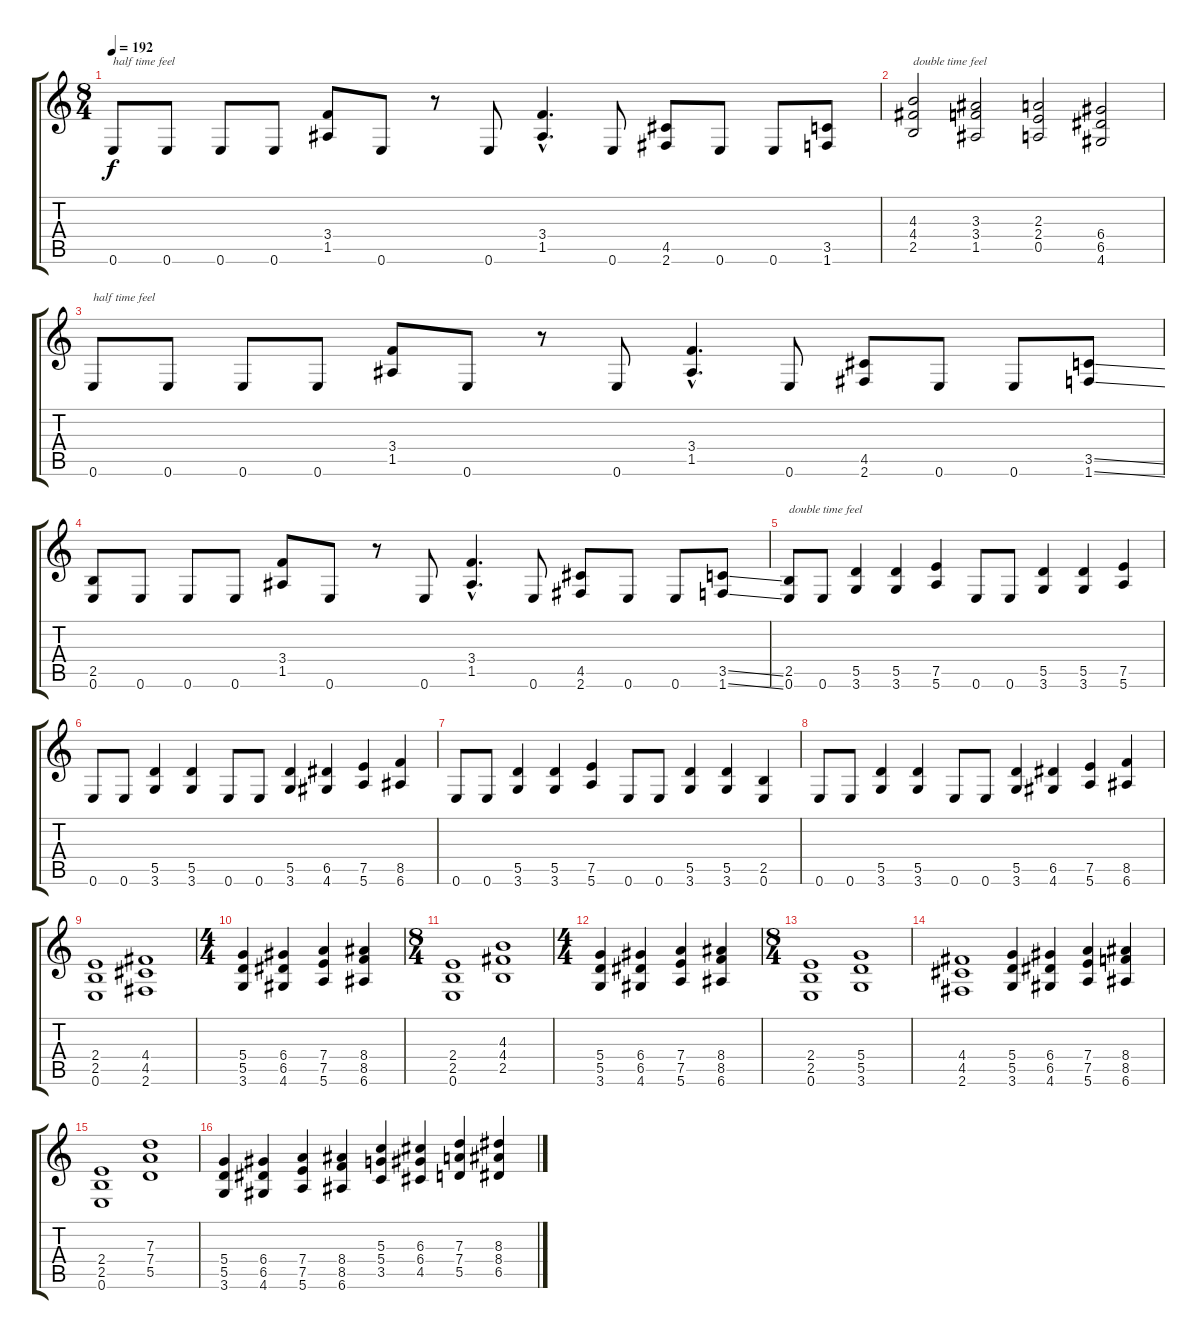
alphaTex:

\track "" {instrument distortionguitar}
\staff {score tabs}
\tuning (E4 B3 G3 D3 A2 E2) {hide}
\ts (8 4)
\tempo 192
\clef g2
\ks c
0.6.8{txt "half time feel" dy f} 0.6.8 0.6.8 0.6.8 (3.4 1.5).8 0.6.8 r.8 0.6.8 (3.4{hac} 1.5{hac}).4{d} 0.6.8 (4.5 2.6).8 0.6.8 0.6.8 (3.5 1.6).8 |
(4.3 4.4 2.5).2{txt "double time feel"} (3.3 3.4 1.5).2 (2.3 2.4 0.5).2 (6.4 6.5 4.6).2 |
0.6.8{txt "half time feel"} 0.6.8 0.6.8 0.6.8 (3.4 1.5).8 0.6.8 r.8 0.6.8 (3.4{hac} 1.5{hac}).4{d} 0.6.8 (4.5 2.6).8 0.6.8 0.6.8 (3.5{ss} 1.6{ss}).8 |
(2.5 0.6).8 0.6.8 0.6.8 0.6.8 (3.4 1.5).8 0.6.8 r.8 0.6.8 (3.4{hac} 1.5{hac}).4{d} 0.6.8 (4.5 2.6).8 0.6.8 0.6.8 (3.5{ss} 1.6{ss}).8 |
(2.5 0.6).8{txt "double time feel"} 0.6.8 (5.5 3.6).4 (5.5 3.6).4 (7.5 5.6).4 0.6.8 0.6.8 (5.5 3.6).4 (5.5 3.6).4 (7.5 5.6).4 |
0.6.8 0.6.8 (5.5 3.6).4 (5.5 3.6).4 0.6.8 0.6.8 (5.5 3.6).4 (6.5 4.6).4 (7.5 5.6).4 (8.5 6.6).4 |
0.6.8 0.6.8 (5.5 3.6).4 (5.5 3.6).4 (7.5 5.6).4 0.6.8 0.6.8 (5.5 3.6).4 (5.5 3.6).4 (2.5 0.6).4 |
0.6.8 0.6.8 (5.5 3.6).4 (5.5 3.6).4 0.6.8 0.6.8 (5.5 3.6).4 (6.5 4.6).4 (7.5 5.6).4 (8.5 6.6).4 |
(2.4 2.5 0.6).1 (4.4 4.5 2.6).1 |
\ts (4 4)
(5.4 5.5 3.6).4 (6.4 6.5 4.6).4 (7.4 7.5 5.6).4 (8.4 8.5 6.6).4 |
\ts (8 4)
(2.4 2.5 0.6).1 (4.3 4.4 2.5).1 |
\ts (4 4)
(5.4 5.5 3.6).4 (6.4 6.5 4.6).4 (7.4 7.5 5.6).4 (8.4 8.5 6.6).4 |
\ts (8 4)
(2.4 2.5 0.6).1 (5.4 5.5 3.6).1 |
(4.4 4.5 2.6).1 (5.4 5.5 3.6).4 (6.4 6.5 4.6).4 (7.4 7.5 5.6).4 (8.4 8.5 6.6).4 |
(2.4 2.5 0.6).1 (7.3 7.4 5.5).1 |
(5.4 5.5 3.6).4 (6.4 6.5 4.6).4 (7.4 7.5 5.6).4 (8.4 8.5 6.6).4 (5.3 5.4 3.5).4 (6.3 6.4 4.5).4 (7.3 7.4 5.5).4 (8.3 8.4 6.5).4
